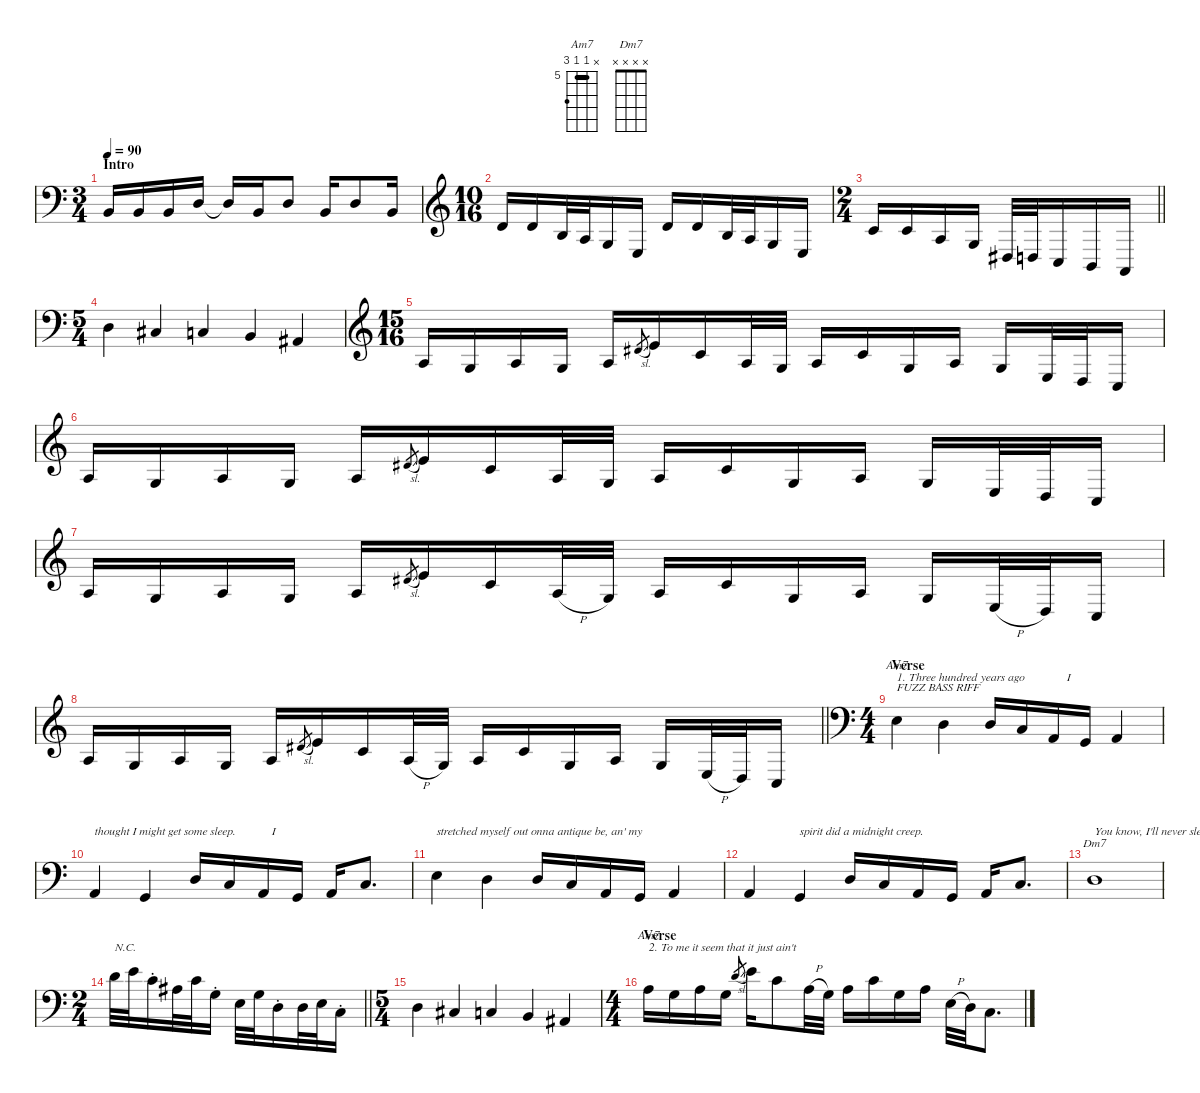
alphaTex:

\defaultSystemsLayout 4
\hideDynamics
\bracketExtendMode nobrackets
\singleTrackTrackNamePolicy hidden
\multiTrackTrackNamePolicy hidden
\otherSystemsTrackNameOrientation horizontal
\track ("Fuzz Bass" "Fuzz Bass") {instrument overdrivenguitar}
\staff {score}
\tuning (G2 D2 A1 E1)
\chord ("Am7" x x x x)
\chord ("Dm7" x x x x)
\chord ("Am7" x 5 5 7) {firstfret 5 barre 5}
\ts (3 4)
\beaming (8 2 2 2)
\section ("" "Intro")
\tempo 90
\clef f4
\ks c
7.4.16{dy f instrument overdrivenguitar beam Up} 7.4.16{beam Up} 7.4.16{beam Up} 10.4.16{beam Up} 10.4{t}.16{beam Up} 7.4.16{beam Up} 10.4.8{beam Up} 7.4.16{beam Up} 10.4.8{beam Up} 7.4.16{beam Up} |
\ts (10 16)
\beaming (8 2 2 1)
\clef g2
12.2.16{beam Up beam merge} 12.2.16{beam Up beam merge} 9.2.32{beam Up beam merge} 12.3.32{beam Up} 10.3.16{beam Up beam merge} 12.4.16{beam Up beam split} 12.2.16{beam Up beam merge} 12.2.16{beam Up beam merge} 9.2.32{beam Up beam merge} 12.3.32{beam Up beam merge} 10.3.16{beam Up beam merge} 12.4.16{beam Up} |
\ts (2 4)
\beaming (8 2 2)
\barLineRight lightlight
5.1.16{beam Up} 5.1.16{beam Up} 2.1.16{beam Up} 5.2.16{beam Up} 6.3{acc #}.32{beam Up} 5.3.32{beam Up} 3.3.16{beam Up} 2.3.16{beam Up} 0.3.16{beam Up} |
\ts (5 4)
\beaming (8 6 4)
\clef f4
5.3.4{beam Down} 4.3{acc #}.4{beam Up} 3.3.4{beam Up} 2.3.4{beam Up} 1.3{acc #}.4{beam Up} |
\ts (15 16)
\beaming (8 3 3 1)
\clef g2
12.3.16{beam Up} 10.3.16{beam Up} 12.3.16{beam Up} 10.3.16{beam Up beam split} 12.3.16{beam Up} 13.2{sl acc #}.8{gr beam Up} 14.2.16{beam Up beam merge} 15.3.16{beam Up beam merge} 12.3.32{beam Up beam merge} 10.3.32{beam Up beam split} 12.3.16{beam Up} 15.3.16{beam Up} 10.3.16{beam Up} 12.3.16{beam Up} 10.3.16{beam Up} 7.3.32{beam Up} 5.3.32{beam Up beam merge} 8.4.16{beam Up} |
12.3.16{beam Up} 10.3.16{beam Up} 12.3.16{beam Up} 10.3.16{beam Up beam split} 12.3.16{beam Up} 13.2{sl acc #}.8{gr beam Up} 14.2.16{beam Up beam merge} 15.3.16{beam Up beam merge} 12.3.32{beam Up beam merge} 10.3.32{beam Up beam split} 12.3.16{beam Up} 15.3.16{beam Up} 10.3.16{beam Up} 12.3.16{beam Up} 10.3.16{beam Up} 7.3.32{beam Up} 5.3.32{beam Up beam merge} 8.4.16{beam Up} |
12.3.16{beam Up} 10.3.16{beam Up} 12.3.16{beam Up} 10.3.16{beam Up beam split} 12.3.16{beam Up} 13.2{sl acc #}.8{gr beam Up} 14.2.16{beam Up beam merge} 15.3.16{beam Up beam merge} 12.3{h}.32{beam Up beam merge} 10.3.32{beam Up beam split} 12.3.16{beam Up} 15.3.16{beam Up} 10.3.16{beam Up} 12.3.16{beam Up} 10.3.16{beam Up} 7.3{h}.32{beam Up} 5.3.32{beam Up beam merge} 8.4.16{beam Up} |
\barLineRight lightlight
12.3.16{beam Up} 10.3.16{beam Up} 12.3.16{beam Up} 10.3.16{beam Up beam split} 12.3.16{beam Up} 13.2{sl acc #}.8{gr beam Up} 14.2.16{beam Up beam merge} 15.3.16{beam Up beam merge} 12.3{h}.32{beam Up beam merge} 10.3.32{beam Up beam split} 12.3.16{beam Up} 15.3.16{beam Up} 10.3.16{beam Up} 12.3.16{beam Up} 10.3.16{beam Up} 7.3{h}.32{beam Up} 5.3.32{beam Up beam merge} 8.4.16{beam Up} |
\ts (4 4)
\beaming (8 2 2 2 2)
\section ("" "Verse    ")
\clef f4
7.3.4{ch "Am7" txt "1. Three hundred years ago              I\nFUZZ BASS RIFF" instrument overdrivenguitar beam Down} 5.3.4{beam Down} 5.3.16{beam Up} 3.3.16{beam Up} 5.4.16{beam Up} 3.4.16{beam Up} 5.4.4{beam Up} |
5.4.4{txt "thought I might get some sleep.            I" beam Up} 3.4.4{beam Up} 5.3.16{beam Up} 3.3.16{beam Up} 5.4.16{beam Up} 3.4.16{beam Up} 5.4.16{beam Up} 3.3.8{d beam Up} |
7.3.4{txt "stretched myself out onna antique be, an' my" beam Down} 5.3.4{beam Down} 5.3.16{beam Up} 3.3.16{beam Up} 5.4.16{beam Up} 3.4.16{beam Up} 5.4.4{beam Up} |
5.4.4{beam Up} 3.4.4{txt "spirit did a midnight creep." beam Up} 5.3.16{beam Up} 3.3.16{beam Up} 5.4.16{beam Up} 3.4.16{beam Up} 5.4.16{beam Up} 3.3.8{d beam Up} |
5.3.1{ch "Dm7" txt "You know, I'll never sleep no more." instrument overdrivenguitar beam Down} |
\ts (2 4)
\beaming (8 2 2)
\barLineRight lightlight
7.1.32{txt "N.C." beam Down} 9.1.32{beam Down} 5.1{st}.16{beam Down} 8.2{acc #}.32{beam Down} 5.1.32{beam Down} 5.2{st}.16{beam Down} 7.3.32{beam Down} 5.2.32{beam Down} 5.3{st}.16{beam Down} 5.3.32{beam Down} 7.3.32{beam Down} 8.4{st}.16{beam Down} |
\ts (5 4)
\beaming (8 6 4)
5.3.4{beam Down} 4.3{acc #}.4{beam Up} 3.3.4{beam Up} 2.3.4{beam Up} 1.3{acc #}.4{beam Up} |
\ts (4 4)
\beaming (8 2 2 2 2)
\section ("" "Verse")
7.2.16{ch "Am7" txt "2. To me it seem that it just ain't" beam Down} 5.2.16{beam Down} 7.2.16{beam Down} 5.2.16{beam Down} 7.1{sl}.8{gr beam Up} 9.1.16{beam Down} 5.1.8{beam Down} 7.2{h}.32{beam Down} 5.2.32{beam Down} 7.2.16{beam Down} 5.1.16{beam Down} 5.2.16{beam Down} 7.2.16{beam Down} 7.3{h}.32{beam Down} 5.3.32{beam Down} 8.4.8{d beam Down}
